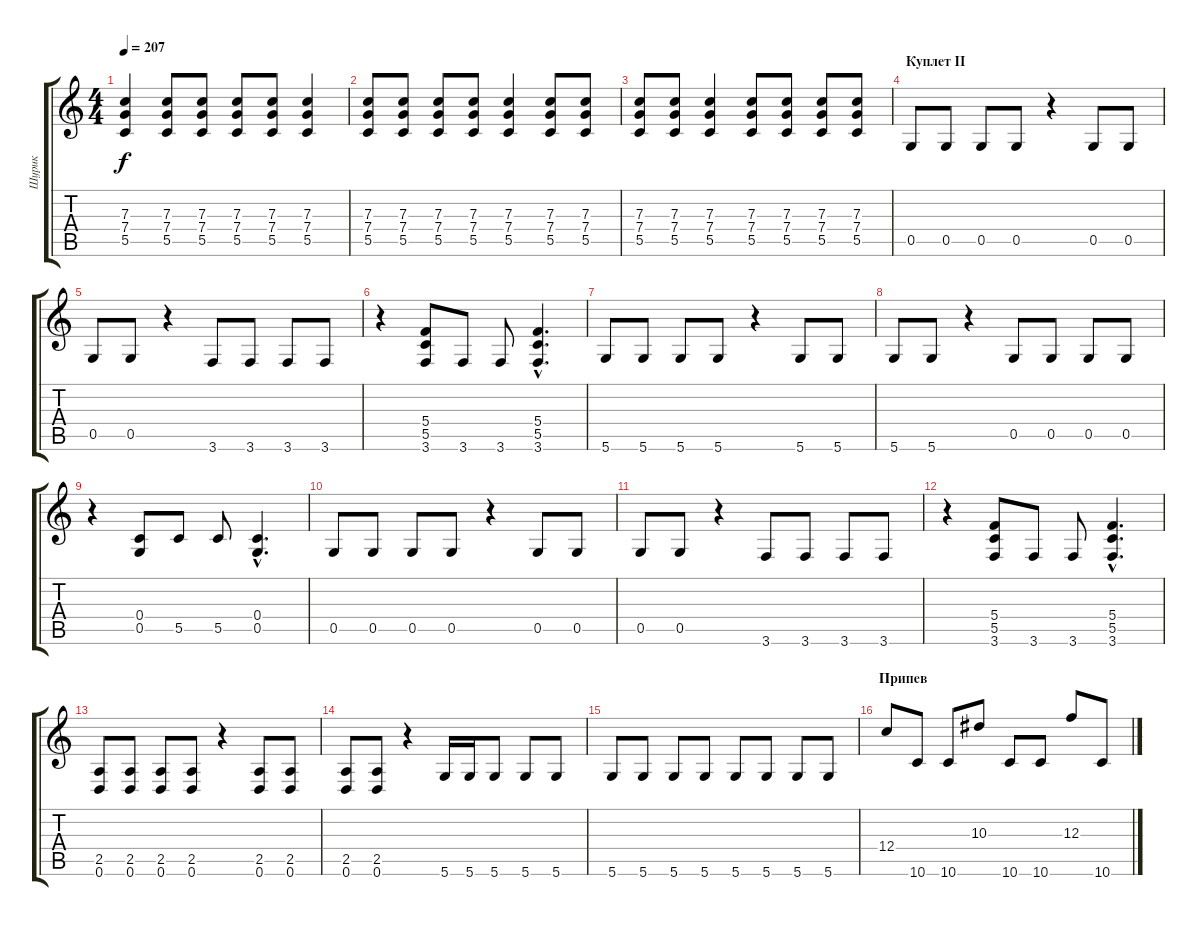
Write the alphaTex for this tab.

\track ("Шурик" "Шурик") {instrument distortionguitar}
\staff {score tabs}
\tuning (D4 A3 F3 C3 G2 D2) {hide}
\ts (4 4)
\tempo 207
\clef g2
\ks c
(7.3 7.4 5.5).4{dy f} (7.3 7.4 5.5).8 (7.3 7.4 5.5).8 (7.3 7.4 5.5).8 (7.3 7.4 5.5).8 (7.3 7.4 5.5).4 |
(7.3 7.4 5.5).8 (7.3 7.4 5.5).8 (7.3 7.4 5.5).8 (7.3 7.4 5.5).8 (7.3 7.4 5.5).4 (7.3 7.4 5.5).8 (7.3 7.4 5.5).8 |
(7.3 7.4 5.5).8 (7.3 7.4 5.5).8 (7.3 7.4 5.5).4 (7.3 7.4 5.5).8 (7.3 7.4 5.5).8 (7.3 7.4 5.5).8 (7.3 7.4 5.5).8 |
\section ("" "Куплет II")
0.5.8 0.5.8 0.5.8 0.5.8 r.4 0.5.8 0.5.8 |
0.5.8 0.5.8 r.4 3.6.8 3.6.8 3.6.8 3.6.8 |
r.4 (5.4 5.5 3.6).8 3.6.8 3.6.8 (5.4{hac} 5.5{hac} 3.6{hac}).4{d} |
5.6.8 5.6.8 5.6.8 5.6.8 r.4 5.6.8 5.6.8 |
5.6.8 5.6.8 r.4 0.5.8 0.5.8 0.5.8 0.5.8 |
r.4 (0.4 0.5).8 5.5.8 5.5.8 (0.4{hac} 0.5{hac}).4{d} |
0.5.8 0.5.8 0.5.8 0.5.8 r.4 0.5.8 0.5.8 |
0.5.8 0.5.8 r.4 3.6.8 3.6.8 3.6.8 3.6.8 |
r.4 (5.4 5.5 3.6).8 3.6.8 3.6.8 (5.4{hac} 5.5{hac} 3.6{hac}).4{d} |
(2.5 0.6).8 (2.5 0.6).8 (2.5 0.6).8 (2.5 0.6).8 r.4 (2.5 0.6).8 (2.5 0.6).8 |
(2.5 0.6).8 (2.5 0.6).8 r.4 5.6.16 5.6.16 5.6.8 5.6.8 5.6.8 |
5.6.8 5.6.8 5.6.8 5.6.8 5.6.8 5.6.8 5.6.8 5.6.8 |
\section ("" "Припев")
12.4.8 10.6.8 10.6.8 10.3.8 10.6.8 10.6.8 12.3.8 10.6.8
